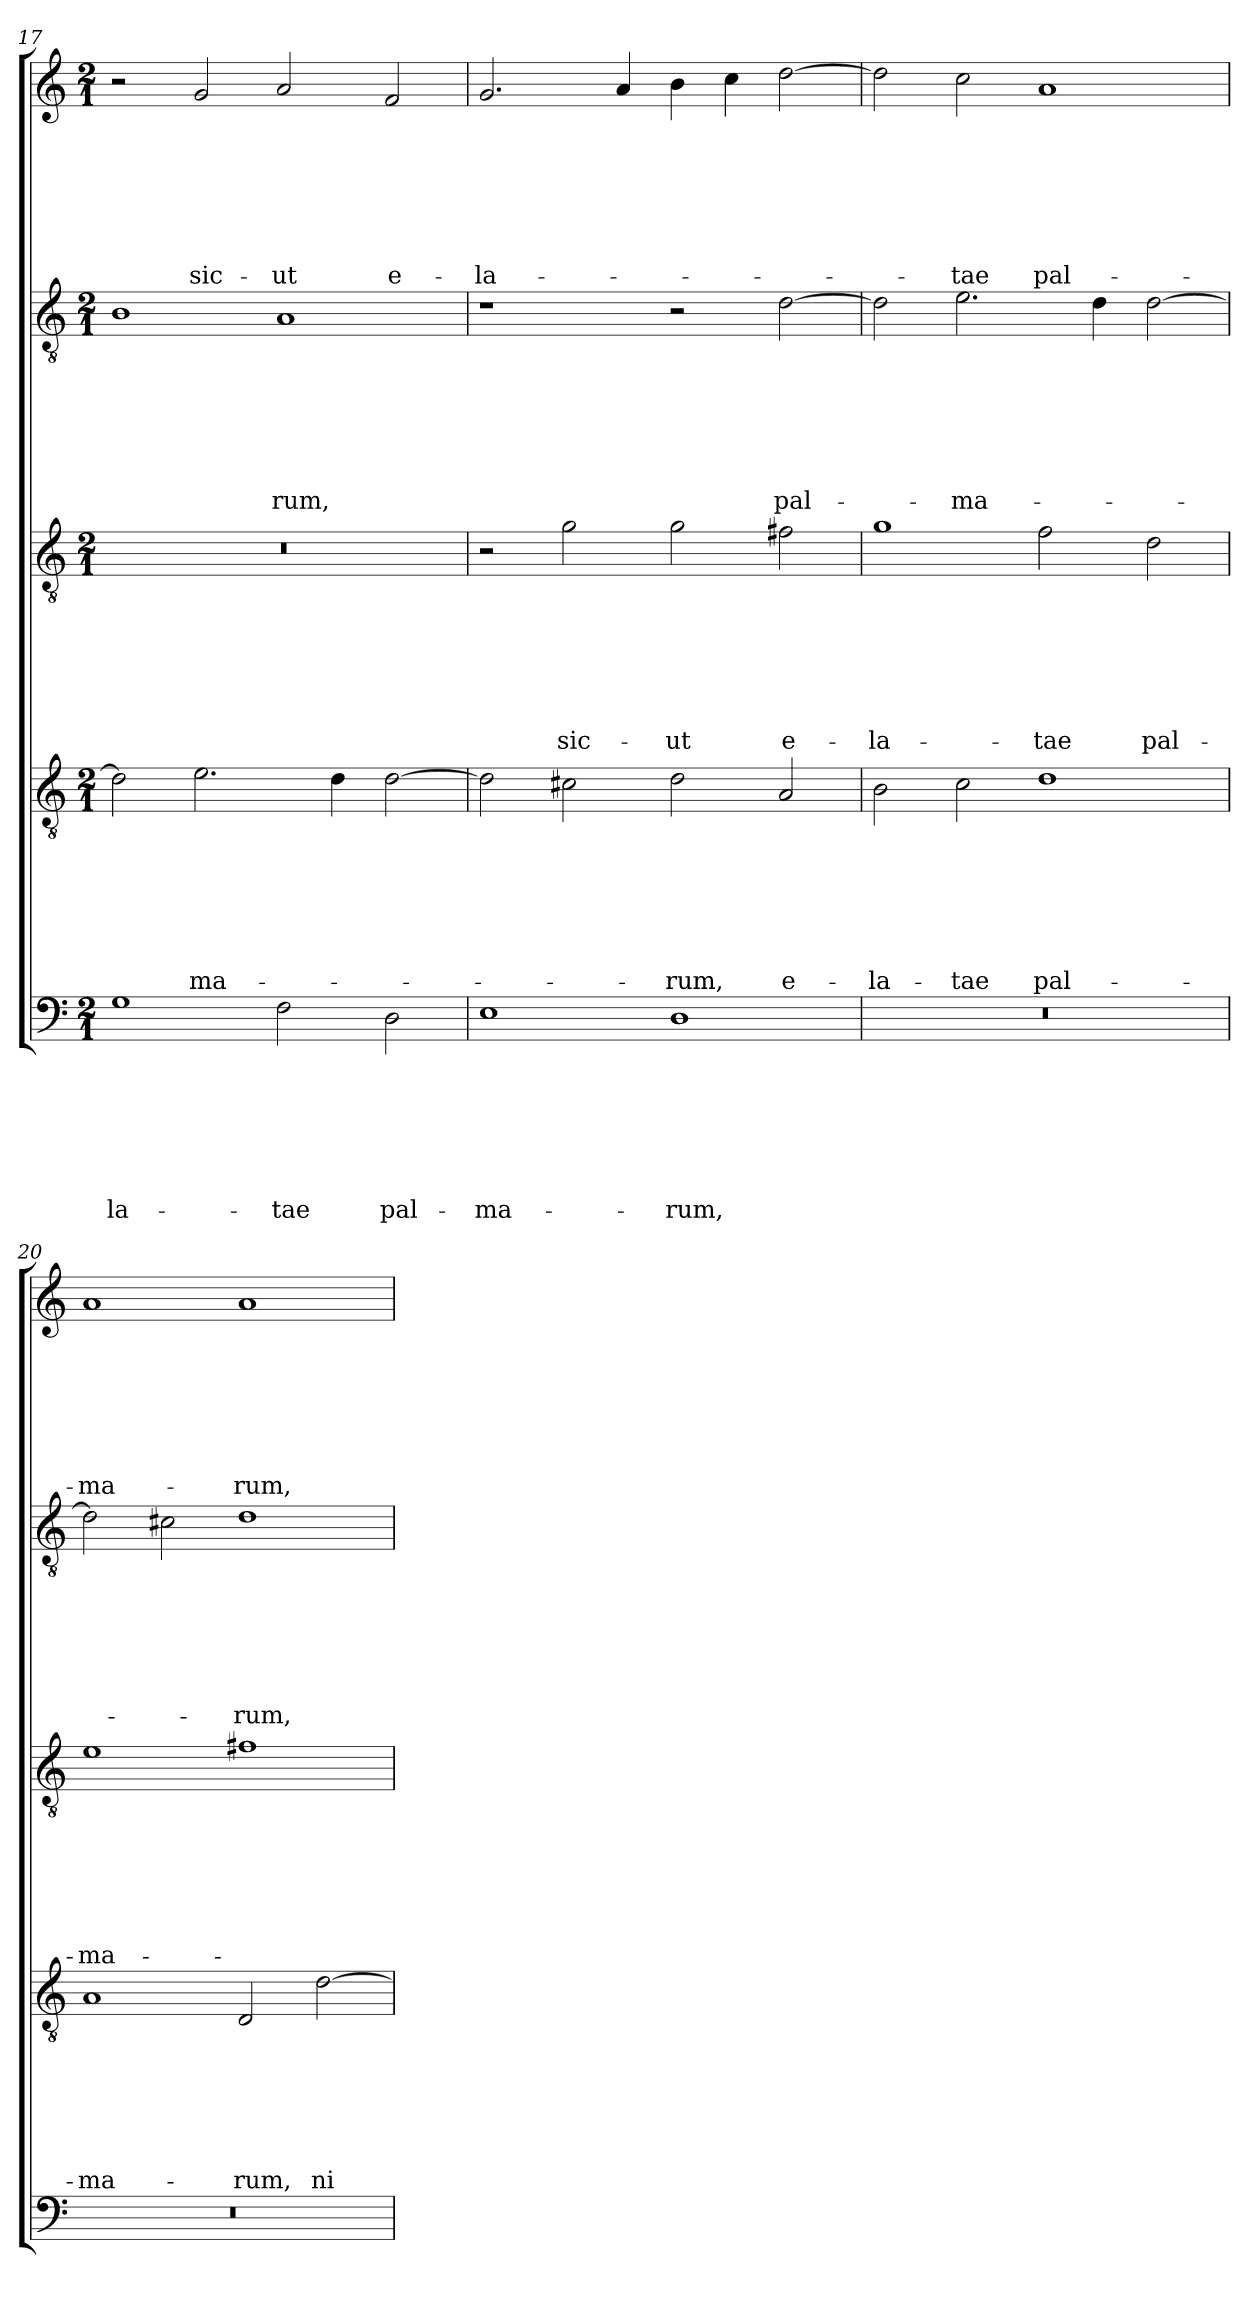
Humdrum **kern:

**kern	**text	**text	**text	**text	**text	**text	**text	**kern	**text	**text	**text	**text	**text	**text	**text	**kern	**text	**text	**text	**text	**text	**text	**text	**kern	**text	**text	**text	**text	**text	**text	**text	**kern	**text	**text	**text	**text	**text	**text	**text
*part5	*part5	*part5	*part5	*part5	*part5	*part5	*part5	*part4	*part4	*part4	*part4	*part4	*part4	*part4	*part4	*part3	*part3	*part3	*part3	*part3	*part3	*part3	*part3	*part2	*part2	*part2	*part2	*part2	*part2	*part2	*part2	*part1	*part1	*part1	*part1	*part1	*part1	*part1	*part1
*staff5	*staff5	*staff5	*staff5	*staff5	*staff5	*staff5	*staff5	*staff4	*staff4	*staff4	*staff4	*staff4	*staff4	*staff4	*staff4	*staff3	*staff3	*staff3	*staff3	*staff3	*staff3	*staff3	*staff3	*staff2	*staff2	*staff2	*staff2	*staff2	*staff2	*staff2	*staff2	*staff1	*staff1	*staff1	*staff1	*staff1	*staff1	*staff1	*staff1
*clefF4	*	*	*	*	*	*	*	*clefGv2	*	*	*	*	*	*	*	*clefGv2	*	*	*	*	*	*	*	*clefGv2	*	*	*	*	*	*	*	*clefG2	*	*	*	*	*	*	*
*k[]	*	*	*	*	*	*	*	*k[]	*	*	*	*	*	*	*	*k[]	*	*	*	*	*	*	*	*k[]	*	*	*	*	*	*	*	*k[]	*	*	*	*	*	*	*
*C:	*	*	*	*	*	*	*	*C:	*	*	*	*	*	*	*	*C:	*	*	*	*	*	*	*	*C:	*	*	*	*	*	*	*	*C:	*	*	*	*	*	*	*
*M2/1	*	*	*	*	*	*	*	*M2/1	*	*	*	*	*	*	*	*M2/1	*	*	*	*	*	*	*	*M2/1	*	*	*	*	*	*	*	*M2/1	*	*	*	*	*	*	*
=17	=17	=17	=17	=17	=17	=17	=17	=17	=17	=17	=17	=17	=17	=17	=17	=17	=17	=17	=17	=17	=17	=17	=17	=17	=17	=17	=17	=17	=17	=17	=17	=17	=17	=17	=17	=17	=17	=17	=17
!	!	!	!	!	!	!	!LO:LY:b	!	!	!	!	!	!	!	!	!	!	!	!	!	!	!	!	!	!	!	!	!	!	!	!	!	!	!	!	!	!	!	!
1G	.	.	.	.	.	.	-la-	2d\]	.	.	.	.	.	.	.	0r	.	.	.	.	.	.	.	1B	.	.	.	.	.	.	.	2r	.	.	.	.	.	.	.
!	!	!	!	!	!	!	!	!	!	!	!	!	!	!	!LO:LY:b	!	!	!	!	!	!	!	!	!	!	!	!	!	!	!	!	!	!	!	!	!	!	!	!LO:LY:b
.	.	.	.	.	.	.	.	2.e\	.	.	.	.	.	.	-ma-	.	.	.	.	.	.	.	.	.	.	.	.	.	.	.	.	2g/	.	.	.	.	.	.	sic-
!	!	!	!	!	!	!	!LO:LY:b	!	!	!	!	!	!	!	!	!	!	!	!	!	!	!	!	!	!	!	!	!	!	!	!LO:LY:b	!	!	!	!	!	!	!	!LO:LY:b
2F\	.	.	.	.	.	.	-tae	.	.	.	.	.	.	.	.	.	.	.	.	.	.	.	.	1A	.	.	.	.	.	.	-rum,	2a/	.	.	.	.	.	.	-ut
.	.	.	.	.	.	.	.	4d\	.	.	.	.	.	.	.	.	.	.	.	.	.	.	.	.	.	.	.	.	.	.	.	.	.	.	.	.	.	.	.
!	!	!	!	!	!	!	!LO:LY:b	!	!	!	!	!	!	!	!	!	!	!	!	!	!	!	!	!	!	!	!	!	!	!	!	!	!	!	!	!	!	!	!LO:LY:b
2D\	.	.	.	.	.	.	pal-	[2d\	.	.	.	.	.	.	.	.	.	.	.	.	.	.	.	.	.	.	.	.	.	.	.	2f/	.	.	.	.	.	.	e-
=18	=18	=18	=18	=18	=18	=18	=18	=18	=18	=18	=18	=18	=18	=18	=18	=18	=18	=18	=18	=18	=18	=18	=18	=18	=18	=18	=18	=18	=18	=18	=18	=18	=18	=18	=18	=18	=18	=18	=18
!	!	!	!	!	!	!	!LO:LY:b	!	!	!	!	!	!	!	!	!	!	!	!	!	!	!	!	!	!	!	!	!	!	!	!	!	!	!	!	!	!	!	!LO:LY:b
1E	.	.	.	.	.	.	-ma-	2d\]	.	.	.	.	.	.	.	2r	.	.	.	.	.	.	.	1r	.	.	.	.	.	.	.	2.g/	.	.	.	.	.	.	-la-
!	!	!	!	!	!	!	!	!	!	!	!	!	!	!	!	!	!	!	!	!	!	!	!LO:LY:b	!	!	!	!	!	!	!	!	!	!	!	!	!	!	!	!
.	.	.	.	.	.	.	.	2c#X\	.	.	.	.	.	.	.	2g\	.	.	.	.	.	.	sic-	.	.	.	.	.	.	.	.	.	.	.	.	.	.	.	.
.	.	.	.	.	.	.	.	.	.	.	.	.	.	.	.	.	.	.	.	.	.	.	.	.	.	.	.	.	.	.	.	4a/	.	.	.	.	.	.	.
!	!	!	!	!	!	!	!LO:LY:b	!	!	!	!	!	!	!	!LO:LY:b	!	!	!	!	!	!	!	!LO:LY:b	!	!	!	!	!	!	!	!	!	!	!	!	!	!	!	!
1D	.	.	.	.	.	.	-rum,	2d\	.	.	.	.	.	.	-rum,	2g\	.	.	.	.	.	.	-ut	2r	.	.	.	.	.	.	.	4b\	.	.	.	.	.	.	.
.	.	.	.	.	.	.	.	.	.	.	.	.	.	.	.	.	.	.	.	.	.	.	.	.	.	.	.	.	.	.	.	4cc\	.	.	.	.	.	.	.
!	!	!	!	!	!	!	!	!	!	!	!	!	!	!	!LO:LY:b	!	!	!	!	!	!	!	!LO:LY:b	!	!	!	!	!	!	!	!LO:LY:b	!	!	!	!	!	!	!	!
.	.	.	.	.	.	.	.	2A/	.	.	.	.	.	.	e-	2f#X\	.	.	.	.	.	.	e-	[2d\	.	.	.	.	.	.	pal-	[2dd\	.	.	.	.	.	.	.
!!LO:LB:g=z
=19	=19	=19	=19	=19	=19	=19	=19	=19	=19	=19	=19	=19	=19	=19	=19	=19	=19	=19	=19	=19	=19	=19	=19	=19	=19	=19	=19	=19	=19	=19	=19	=19	=19	=19	=19	=19	=19	=19	=19
!	!	!	!	!	!	!	!	!	!	!	!	!	!	!	!LO:LY:b	!	!	!	!	!	!	!	!LO:LY:b	!	!	!	!	!	!	!	!	!	!	!	!	!	!	!	!
0r	.	.	.	.	.	.	.	2B\	.	.	.	.	.	.	-la-	1g	.	.	.	.	.	.	-la-	2d\]	.	.	.	.	.	.	.	2dd\]	.	.	.	.	.	.	.
!	!	!	!	!	!	!	!	!	!	!	!	!	!	!	!LO:LY:b	!	!	!	!	!	!	!	!	!	!	!	!	!	!	!	!LO:LY:b	!	!	!	!	!	!	!	!LO:LY:b
.	.	.	.	.	.	.	.	2c\	.	.	.	.	.	.	-tae	.	.	.	.	.	.	.	.	2.e\	.	.	.	.	.	.	-ma-	2cc\	.	.	.	.	.	.	-tae
!	!	!	!	!	!	!	!	!	!	!	!	!	!	!	!LO:LY:b	!	!	!	!	!	!	!	!LO:LY:b	!	!	!	!	!	!	!	!	!	!	!	!	!	!	!	!LO:LY:b
.	.	.	.	.	.	.	.	1d	.	.	.	.	.	.	pal-	2f\	.	.	.	.	.	.	-tae	.	.	.	.	.	.	.	.	1a	.	.	.	.	.	.	pal-
.	.	.	.	.	.	.	.	.	.	.	.	.	.	.	.	.	.	.	.	.	.	.	.	4d\	.	.	.	.	.	.	.	.	.	.	.	.	.	.	.
!	!	!	!	!	!	!	!	!	!	!	!	!	!	!	!	!	!	!	!	!	!	!	!LO:LY:b	!	!	!	!	!	!	!	!	!	!	!	!	!	!	!	!
.	.	.	.	.	.	.	.	.	.	.	.	.	.	.	.	2d\	.	.	.	.	.	.	pal-	[2d\	.	.	.	.	.	.	.	.	.	.	.	.	.	.	.
=20	=20	=20	=20	=20	=20	=20	=20	=20	=20	=20	=20	=20	=20	=20	=20	=20	=20	=20	=20	=20	=20	=20	=20	=20	=20	=20	=20	=20	=20	=20	=20	=20	=20	=20	=20	=20	=20	=20	=20
!	!	!	!	!	!	!	!	!	!	!	!	!	!	!	!LO:LY:b	!	!	!	!	!	!	!	!LO:LY:b	!	!	!	!	!	!	!	!	!	!	!	!	!	!	!	!LO:LY:b
0r	.	.	.	.	.	.	.	1A	.	.	.	.	.	.	-ma-	1e	.	.	.	.	.	.	-ma-	2d\]	.	.	.	.	.	.	.	1a	.	.	.	.	.	.	-ma-
.	.	.	.	.	.	.	.	.	.	.	.	.	.	.	.	.	.	.	.	.	.	.	.	2c#X\	.	.	.	.	.	.	.	.	.	.	.	.	.	.	.
!	!	!	!	!	!	!	!	!	!	!	!	!	!	!	!LO:LY:b	!	!	!	!	!	!	!	!	!	!	!	!	!	!	!	!LO:LY:b	!	!	!	!	!	!	!	!LO:LY:b
.	.	.	.	.	.	.	.	2D/	.	.	.	.	.	.	-rum,	1f#X	.	.	.	.	.	.	.	1d	.	.	.	.	.	.	-rum,	1a	.	.	.	.	.	.	-rum,
!	!	!	!	!	!	!	!	!	!	!	!	!	!	!	!LO:LY:b	!	!	!	!	!	!	!	!	!	!	!	!	!	!	!	!	!	!	!	!	!	!	!	!
.	.	.	.	.	.	.	.	[2d\	.	.	.	.	.	.	ni-	.	.	.	.	.	.	.	.	.	.	.	.	.	.	.	.	.	.	.	.	.	.	.	.
=	=	=	=	=	=	=	=	=	=	=	=	=	=	=	=	=	=	=	=	=	=	=	=	=	=	=	=	=	=	=	=	=	=	=	=	=	=	=	=
*-	*-	*-	*-	*-	*-	*-	*-	*-	*-	*-	*-	*-	*-	*-	*-	*-	*-	*-	*-	*-	*-	*-	*-	*-	*-	*-	*-	*-	*-	*-	*-	*-	*-	*-	*-	*-	*-	*-	*-
